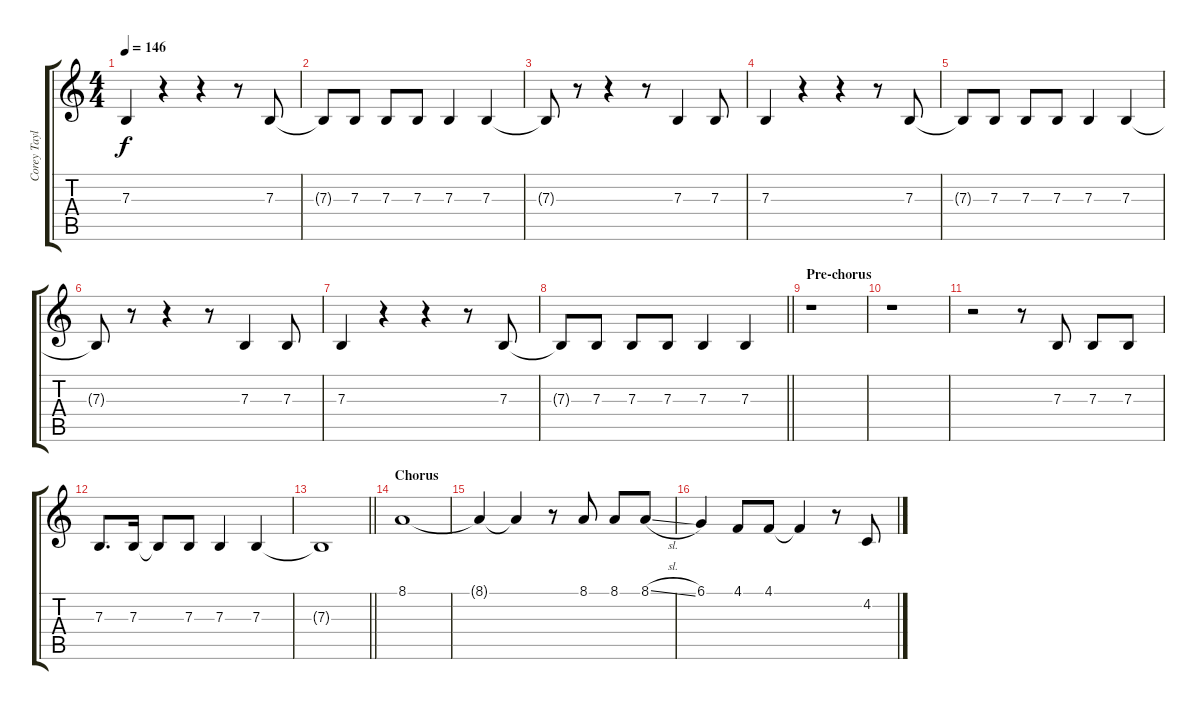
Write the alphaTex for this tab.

\track ("Corey Taylor" "Corey Tayl") {instrument lead2sawtooth}
\staff {score tabs}
\tuning (Db4 Ab3 E3 B2 Gb2 B1) {hide}
\ts (4 4)
\tempo 146
\clef g2
\ks c
7.3.4{dy f} r.4 r.4 r.8 7.3.8 |
7.3{t}.8 7.3.8 7.3.8 7.3.8 7.3.4 7.3.4 |
7.3{t}.8 r.8 r.4 r.8 7.3.4 7.3.8 |
7.3.4 r.4 r.4 r.8 7.3.8 |
7.3{t}.8 7.3.8 7.3.8 7.3.8 7.3.4 7.3.4 |
7.3{t}.8 r.8 r.4 r.8 7.3.4 7.3.8 |
7.3.4 r.4 r.4 r.8 7.3.8 |
\barLineRight lightlight
7.3{t}.8 7.3.8 7.3.8 7.3.8 7.3.4 7.3.4 |
\section ("" "Pre-chorus")
r.1 |
r.1 |
r.2 r.8 7.3.8 7.3.8 7.3.8 |
7.3.8{d} 7.3.16 7.3{t}.8 7.3.8 7.3.4 7.3.4 |
\barLineRight lightlight
7.3{t}.1 |
\section ("" "Chorus")
8.1.1 |
8.1{t}.4 8.1{t}.4 r.8 8.1.8 8.1.8 8.1{sl}.8 |
6.1.4 4.1.8 4.1.8 4.1{t}.4 r.8 4.2.8
